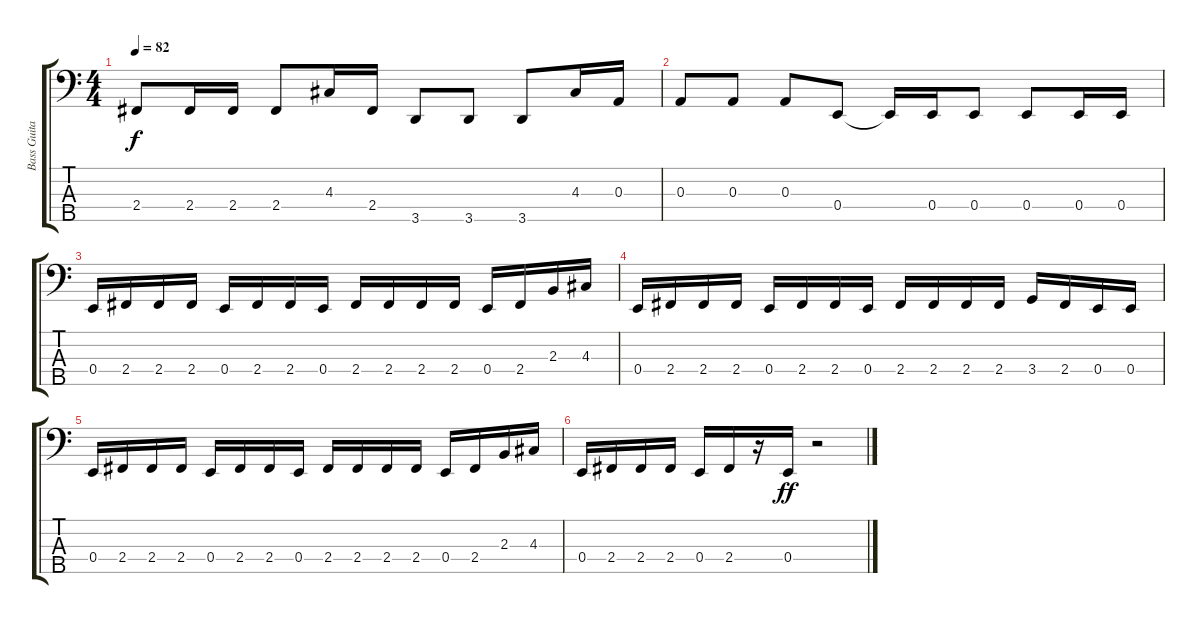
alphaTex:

\track ("Bass Guitar" "Bass Guita") {instrument electricbassfinger}
\staff {score tabs}
\tuning (G2 D2 A1 E1 B0) {hide}
\ts (4 4)
\tempo 82
\clef f4
\ks c
2.4.8{dy f} 2.4.16 2.4.16 2.4.8 4.3.16 2.4.16 3.5.8 3.5.8 3.5.8 4.3.16 0.3.16 |
0.3.8 0.3.8 0.3.8 0.4.8 0.4{t}.16 0.4.16 0.4.8 0.4.8 0.4.16 0.4.16 |
0.4.16 2.4.16 2.4.16 2.4.16 0.4.16 2.4.16 2.4.16 0.4.16 2.4.16 2.4.16 2.4.16 2.4.16 0.4.16 2.4.16 2.3.16 4.3.16 |
0.4.16 2.4.16 2.4.16 2.4.16 0.4.16 2.4.16 2.4.16 0.4.16 2.4.16 2.4.16 2.4.16 2.4.16 3.4.16 2.4.16 0.4.16 0.4.16 |
0.4.16 2.4.16 2.4.16 2.4.16 0.4.16 2.4.16 2.4.16 0.4.16 2.4.16 2.4.16 2.4.16 2.4.16 0.4.16 2.4.16 2.3.16 4.3.16 |
0.4.16 2.4.16 2.4.16 2.4.16 0.4.16 2.4.16 r.16 0.4.16{dy ff} r.2
